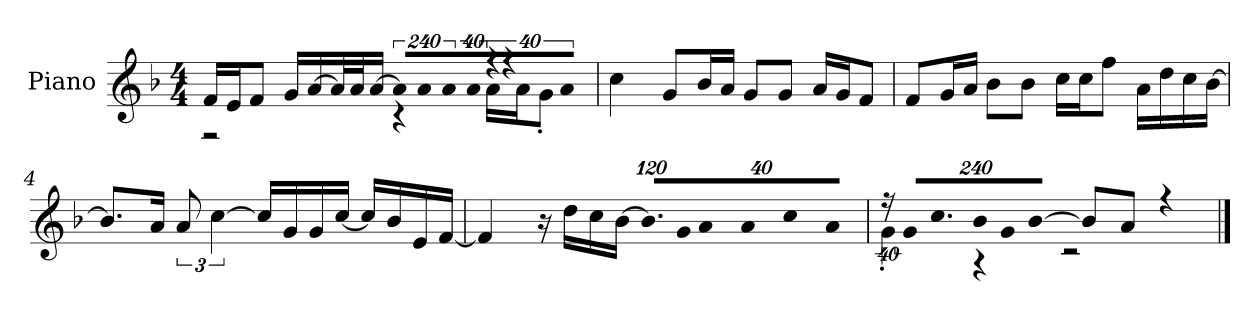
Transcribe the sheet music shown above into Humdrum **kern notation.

**kern
*part1
*staff1
*I"Piano
*I'P-no
*clefG2
*k[b-]
*M4/4
*MM90
=1
*^
16f/LL	2r
16e/J	.
8f/J	.
16g/LL	.
[16a/	.
32a/L]	.
32a/J	.
[16a/JJ	.
!LO:N:vis=16	!
1920%137a/LL]	4r
!LO:N:vis=16	!
1920%137a/	.
!LO:N:vis=16	!
1920%137a/	.
!LO:N:vis=32	!
640%23a/JJk	.
!LO:N:vis=32	!
640%23r	16a\LL
!LO:N:vis=8	!
960%137r	.
.	16a\J
.	8g'\J
!LO:N:vis=16	!
1920%137a/	.
*v	*v
=2
4cc\
8g/L
16b-/L
16a/JJ
8g/L
8g/J
16a/LL
16g/J
8f/J
=3
8f/L
16g/L
16a/JJ
8b-\L
8b-\J
16cc\LL
16cc\J
8ff\J
16a\LL
16dd\
16cc\
[16b-\JJ
!!LO:LB:g=z
=4
8.b-/L]
16a/Jk
12a/
[6cc\
16cc/LL]
16g/
16g/
[16cc/JJ
16cc/LL]
16b-/
16e/
[16f/JJ
=5
4f/]
16r
16dd\LL
16cc\
[16b-\JJ
*Xbrackettup
!LO:N:vis=16.
960%103b-/LL]
!LO:N:vis=32
640%23g/K
!LO:N:vis=16
1920%137a/
!LO:N:vis=16
1920%137a/J
!LO:N:vis=8
960%137cc/
!LO:N:vis=16
1920%137a/Jk
=6
*brackettup
!LO:N:vis=32
*^
640%23r	4g'\
!LO:N:vis=16	!
1920%137g/LL	.
!LO:N:vis=16.	!
960%103cc/	.
!LO:N:vis=16	!
1920%137b-/	.
.	4r
!LO:N:vis=16	!
1920%137g/J	.
!LO:N:vis=8	!
[960%137b-/J	.
8b-/L]	2r
8a/J	.
4r	.
*v	*v
==
*-
